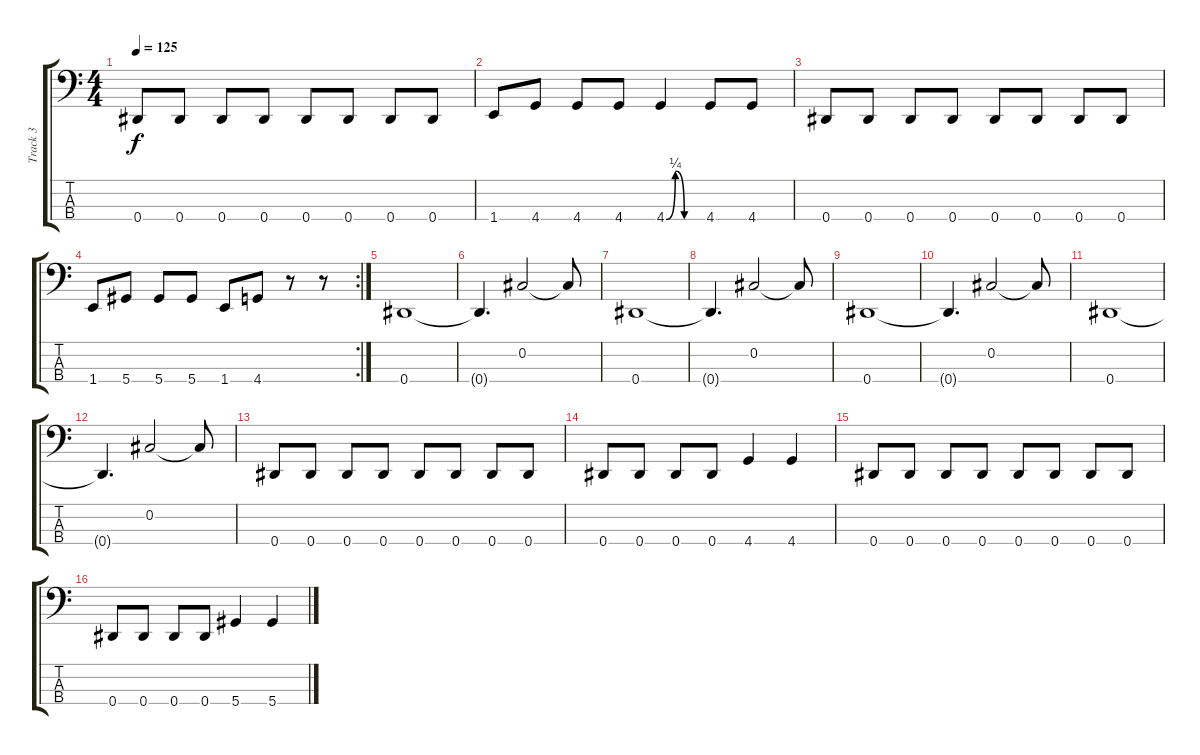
\track ("Track 3" "Track 3") {instrument electricbassfinger}
\staff {score tabs}
\tuning (Gb2 Db2 Ab1 Eb1) {hide}
\ts (4 4)
\tempo 125
\clef f4
\ks c
0.4.8{dy f} 0.4.8 0.4.8 0.4.8 0.4.8 0.4.8 0.4.8 0.4.8 |
1.4.8 4.4.8 4.4.8 4.4.8 4.4{be (custom 0 0 15 1 30 0 60 0)}.4 4.4.8 4.4.8 |
0.4.8 0.4.8 0.4.8 0.4.8 0.4.8 0.4.8 0.4.8 0.4.8 |
\rc 2
1.4.8 5.4.8 5.4.8 5.4.8 1.4.8 4.4.8 r.8 r.8 |
0.4.1 |
0.4{t}.4{d} 0.2.2 0.2{t}.8 |
0.4.1 |
0.4{t}.4{d} 0.2.2 0.2{t}.8 |
0.4.1 |
0.4{t}.4{d} 0.2.2 0.2{t}.8 |
0.4.1 |
0.4{t}.4{d} 0.2.2 0.2{t}.8 |
0.4.8 0.4.8 0.4.8 0.4.8 0.4.8 0.4.8 0.4.8 0.4.8 |
0.4.8 0.4.8 0.4.8 0.4.8 4.4.4 4.4.4 |
0.4.8 0.4.8 0.4.8 0.4.8 0.4.8 0.4.8 0.4.8 0.4.8 |
0.4.8 0.4.8 0.4.8 0.4.8 5.4.4 5.4.4
